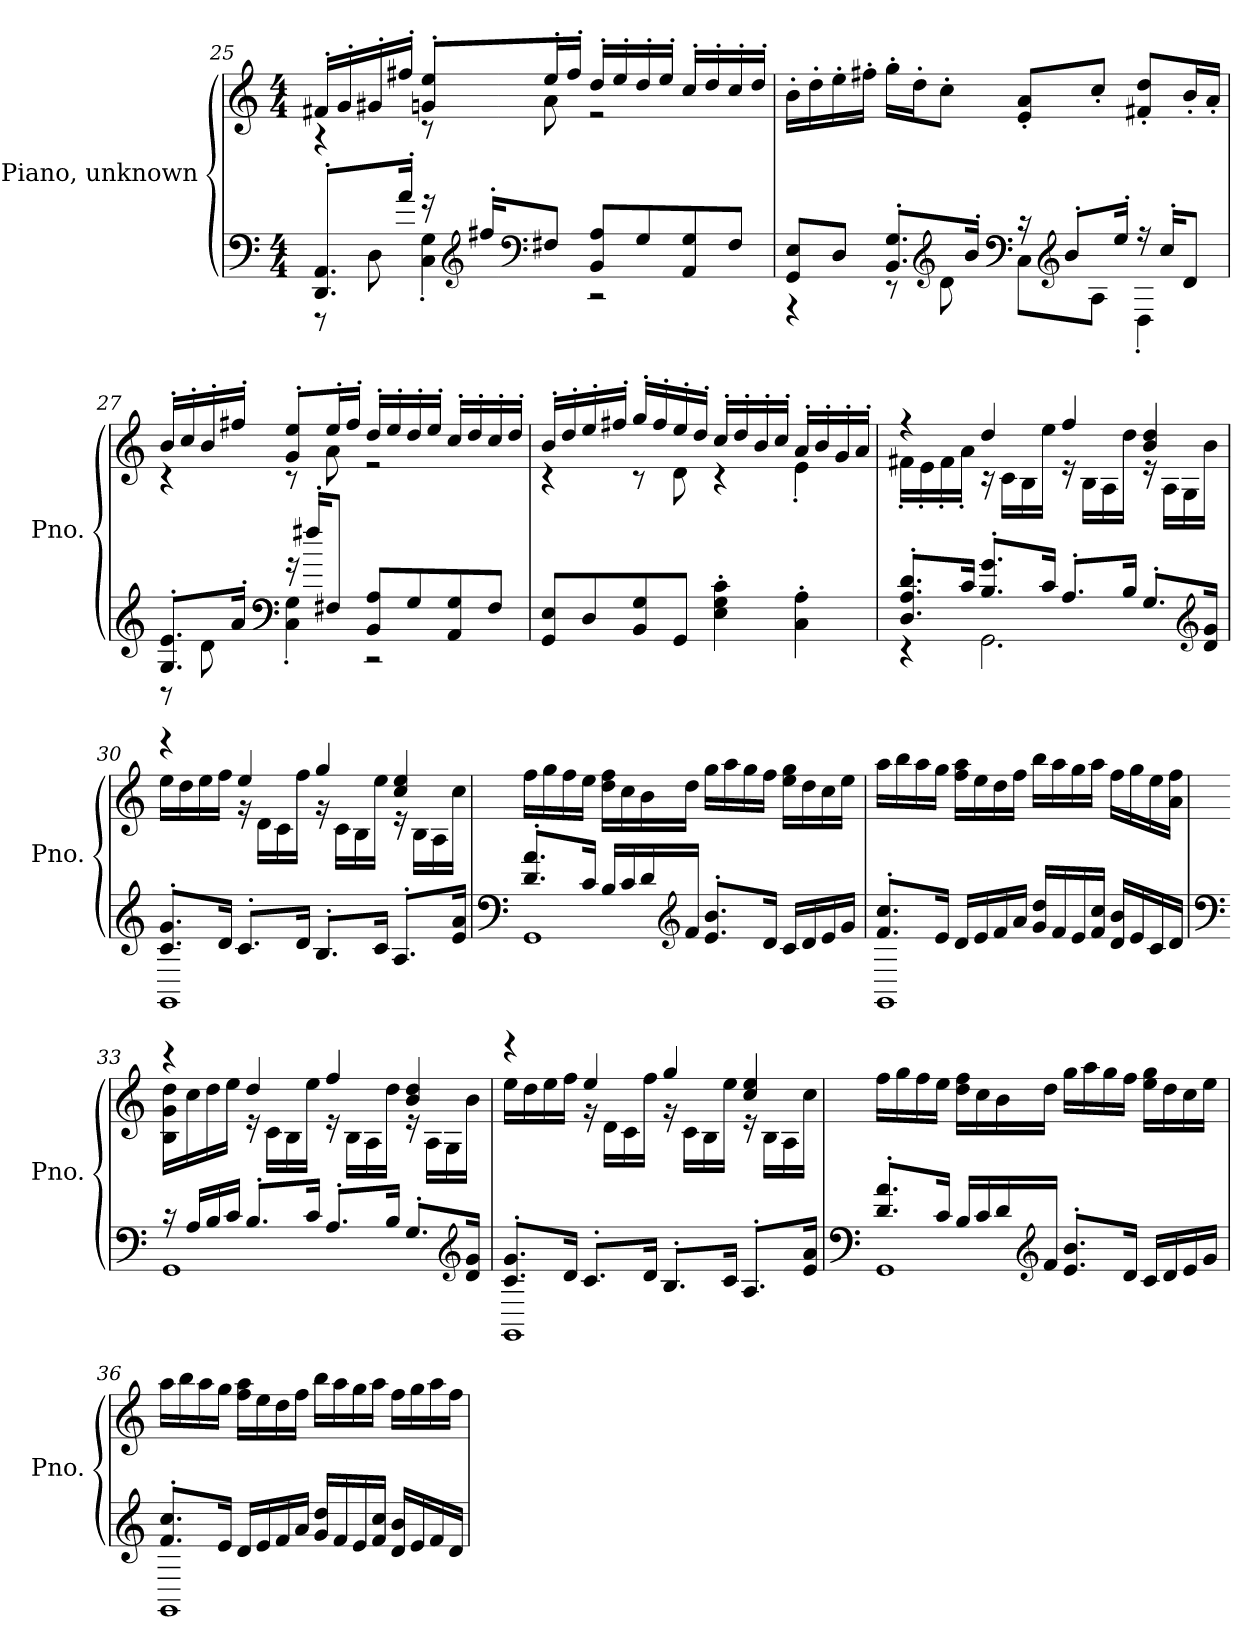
**kern	**kern
*part1	*part1
*staff2	*staff1
*I"Piano, unknown	*
*I'Pno.	*
*clefF4	*clefG2
*k[]	*k[]
*M4/4	*M4/4
=25	=25
*^	*^
8.DD/' 8.AA/'L	8r	16f#X'/LL	4r
.	.	16g'/	.
.	8D\	16g#X'/	.
16a'/Jk	.	16ff#X'/JJ	.
16r	4C\' 4G\'	8gn/' 8ee/'L	8r
*clefG2	*	*	*
16ff#X'/KL	.	.	.
*clefF4	*	*	*
8F#X/J	.	16ee'/L	8a\
.	.	16ff#'/JJ	.
8BB/ 8A/L	2r	16dd'/LL	2r
.	.	16ee'/	.
8G/	.	16dd'/	.
.	.	16ee'/JJ	.
8AA/ 8G/	.	16cc'/LL	.
.	.	16dd'/	.
8F#/J	.	16cc'/	.
.	.	16dd'/JJ	.
*	*	*v	*v
!!LO:LB:g=z
=26	=26	=26
8GG/ 8E/L	4r	16b'\LL
.	.	16dd'\
8D/J	.	16ee'\
.	.	16ff#X'\JJ
8.BB/' 8.G/'L	8r	16gg'\LL
.	.	16dd'\J
*clefG2	*	*
.	8d\	8cc'\J
16b'/Jk	.	.
*clefF4	*	*
16r	8C\L	8e/' 8a/'L
*clefG2	*	*
8b'/L	.	.
.	8A\J	8cc'/J
16ee'/Jk	.	.
16r	4D'\	8f#X/' 8dd/'L
16cc'/KL	.	.
8d/J	.	16b'/L
.	.	16a'/JJ
=27	=27	=27
*	*	*^
8.G/' 8.e/'L	8r	16b'/LL	4r
.	.	16cc'/	.
.	8d\	16b'/	.
16a'/Jk	.	16ff#X'/JJ	.
*clefF4	*	*	*
16r	4C\' 4G\'	8g/' 8ee/'L	8r
16ff#X'/KL	.	.	.
8F#X/J	.	16ee'/L	8a\
.	.	16ff#'/JJ	.
8BB/ 8A/L	2r	16dd'/LL	2r
.	.	16ee'/	.
8G/	.	16dd'/	.
.	.	16ee'/JJ	.
8AA/ 8G/	.	16cc'/LL	.
.	.	16dd'/	.
8F#/J	.	16cc'/	.
.	.	16dd'/JJ	.
*v	*v	*	*
!!LO:LB:g=z	!!
=28	=28	=28
8GG/ 8E/L	16b'/LL	4r
.	16dd'/	.
8D/	16ee'/	.
.	16ff#X'/JJ	.
8BB/ 8G/	16gg'/LL	8r
.	16ff#'/	.
8GG/J	16ee'/	8d\
.	16dd'/JJ	.
4E\' 4G\' 4c\'	16cc'/LL	4r
.	16dd'/	.
.	16b'/	.
.	16cc'/JJ	.
4C\' 4A\'	16a'/LL	4e'\
.	16b'/	.
.	16g'/	.
.	16a'/JJ	.
=29	=29	=29
*^	*	*
8.D/' 8.A/' 8.d/'L	4r	4r	16f#X'\LL
.	.	.	16e'\
.	.	.	16f#'\
16c/Jk	.	.	16a'\JJ
8.B/' 8.g/'L	2.GG\	4dd/	16r
.	.	.	16c\LL
.	.	.	16B\
16c/Jk	.	.	16ee\JJ
8.A'/L	.	4ff/	16r
.	.	.	16B\LL
.	.	.	16A\
16B/Jk	.	.	16dd\JJ
8.G'/L	.	4b/ 4dd/	16r
.	.	.	16A\LL
.	.	.	16G\
*clefG2	*	*	*
16d/ 16g/Jk	.	.	16b\JJ
!!LO:LB:g=z	!!
=30	=30	=30	=30
8.c/' 8.g/'L	1GG	4r	16ee\LL
.	.	.	16dd\
.	.	.	16ee\
16d/Jk	.	.	16ff\JJ
8.c'/L	.	4ee/	16r
.	.	.	16d\LL
.	.	.	16c\
16d/Jk	.	.	16ff\JJ
8.B'/L	.	4gg/	16r
.	.	.	16c\LL
.	.	.	16B\
16c/Jk	.	.	16ee\JJ
8.A'/L	.	4cc/ 4ee/	16r
.	.	.	16B\LL
.	.	.	16A\
16e/ 16a/Jk	.	.	16cc\JJ
*	*	*v	*v
=31	=31	=31
*clefF4	*	*
8.d/' 8.a/'L	1GG	16ff\LL
.	.	16gg\
.	.	16ff\
16c/Jk	.	16ee\JJ
16B/LL	.	16dd\ 16ff\LL
16c/	.	16cc\
16d/	.	16b\
*clefG2	*	*
16f/JJ	.	16dd\JJ
8.e/' 8.b/'L	.	16gg\LL
.	.	16aa\
.	.	16gg\
16d/Jk	.	16ff\JJ
16c/LL	.	16ee\ 16gg\LL
16d/	.	16dd\
16e/	.	16cc\
16g/JJ	.	16ee\JJ
!!LO:LB:g=z
=32	=32	=32
8.f/' 8.cc/'L	1GG	16aa\LL
.	.	16bb\
.	.	16aa\
16e/Jk	.	16gg\JJ
16d/LL	.	16ff\ 16aa\LL
16e/	.	16ee\
16f/	.	16dd\
16a/JJ	.	16ff\JJ
16g/ 16dd/LL	.	16bb\LL
16f/	.	16aa\
16e/	.	16gg\
16f/ 16cc/JJ	.	16aa\JJ
16d/ 16b/LL	.	16ff\LL
16e/	.	16gg\
16c/	.	16ee\
16d/JJ	.	16a\ 16ff\JJ
=33	=33	=33
*clefF4	*	*
*	*	*^
16r	1GG	4r	16B\ 16g\ 16dd\LL
16A/LL	.	.	16cc\
16B/	.	.	16dd\
16c/JJ	.	.	16ee\JJ
8.B'/L	.	4dd/	16r
.	.	.	16c\LL
.	.	.	16B\
16c/Jk	.	.	16ee\JJ
8.A'/L	.	4ff/	16r
.	.	.	16B\LL
.	.	.	16A\
16B/Jk	.	.	16dd\JJ
8.G'/L	.	4b/ 4dd/	16r
.	.	.	16A\LL
.	.	.	16G\
*clefG2	*	*	*
16d/ 16g/Jk	.	.	16b\JJ
!!LO:PB:g=z	!!
=34	=34	=34	=34
8.c/' 8.g/'L	1GG	4r	16ee\LL
.	.	.	16dd\
.	.	.	16ee\
16d/Jk	.	.	16ff\JJ
8.c'/L	.	4ee/	16r
.	.	.	16d\LL
.	.	.	16c\
16d/Jk	.	.	16ff\JJ
8.B'/L	.	4gg/	16r
.	.	.	16c\LL
.	.	.	16B\
16c/Jk	.	.	16ee\JJ
8.A'/L	.	4cc/ 4ee/	16r
.	.	.	16B\LL
.	.	.	16A\
16e/ 16a/Jk	.	.	16cc\JJ
*	*	*v	*v
=35	=35	=35
*clefF4	*	*
8.d/' 8.a/'L	1GG	16ff\LL
.	.	16gg\
.	.	16ff\
16c/Jk	.	16ee\JJ
16B/LL	.	16dd\ 16ff\LL
16c/	.	16cc\
16d/	.	16b\
*clefG2	*	*
16f/JJ	.	16dd\JJ
8.e/' 8.b/'L	.	16gg\LL
.	.	16aa\
.	.	16gg\
16d/Jk	.	16ff\JJ
16c/LL	.	16ee\ 16gg\LL
16d/	.	16dd\
16e/	.	16cc\
16g/JJ	.	16ee\JJ
!!LO:LB:g=z
=36	=36	=36
8.f/' 8.cc/'L	1GG	16aa\LL
.	.	16bb\
.	.	16aa\
16e/Jk	.	16gg\JJ
16d/LL	.	16ff\ 16aa\LL
16e/	.	16ee\
16f/	.	16dd\
16a/JJ	.	16ff\JJ
16g/ 16dd/LL	.	16bb\LL
16f/	.	16aa\
16e/	.	16gg\
16f/ 16cc/JJ	.	16aa\JJ
16d/ 16b/LL	.	16ff\LL
16e/	.	16gg\
16f/	.	16aa\
16d/JJ	.	16ff\JJ
*v	*v	*
=	=
*-	*-
